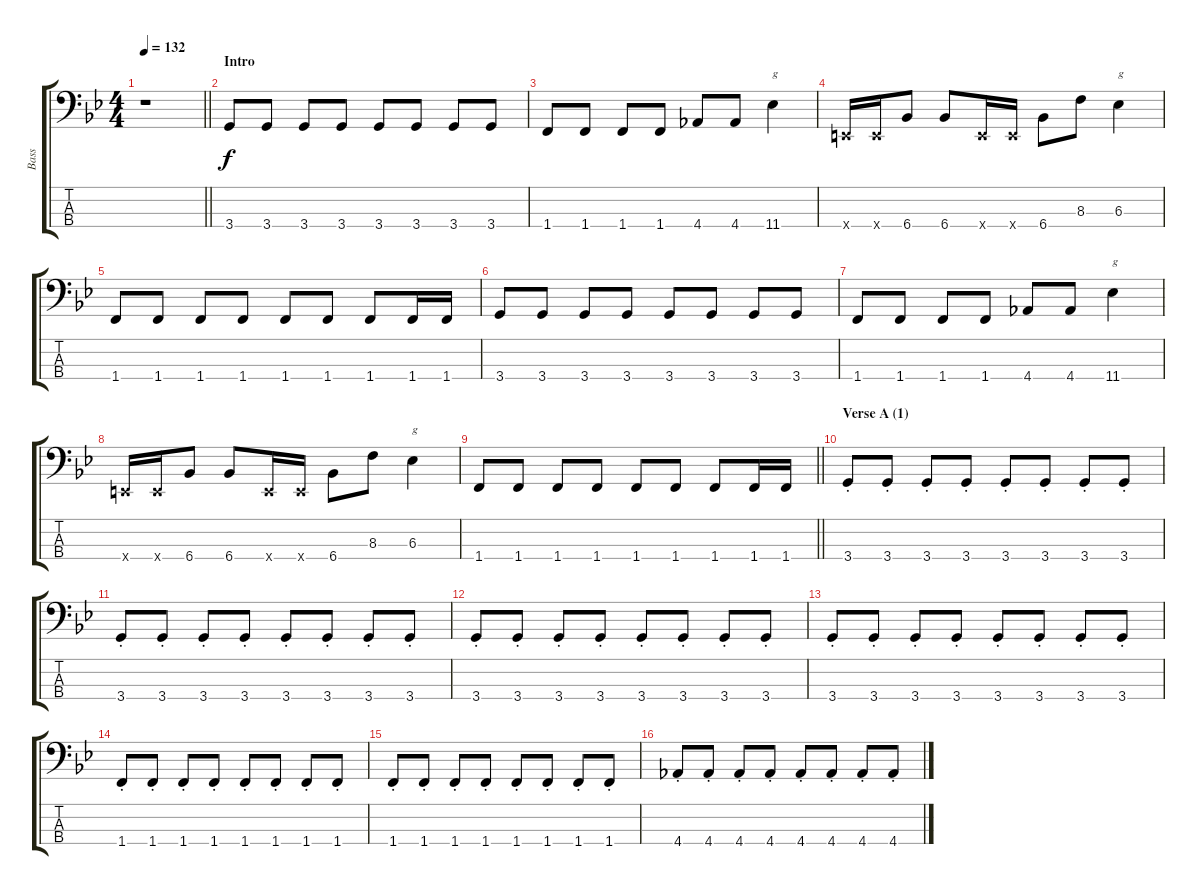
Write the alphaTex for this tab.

\track ("Bass" "Bass") {instrument electricbasspick}
\staff {score tabs}
\tuning (G2 D2 A1 E1) {hide}
\ts (4 4)
\tempo 132
\clef f4
\barLineRight lightlight
\ks bb
r.1{dy f instrument electricbasspick} |
\section ("" "Intro")
3.4.8 3.4.8 3.4.8 3.4.8 3.4.8 3.4.8 3.4.8 3.4.8 |
1.4.8 1.4.8 1.4.8 1.4.8 4.4.8 4.4.8 11.4.4{txt "g"} |
0.4{x}.16 0.4{x}.16 6.4.8 6.4.8 0.4{x}.16 0.4{x}.16 6.4.8 8.3.8 6.3.4{txt "g"} |
1.4.8 1.4.8 1.4.8 1.4.8 1.4.8 1.4.8 1.4.8 1.4.16 1.4.16 |
3.4.8 3.4.8 3.4.8 3.4.8 3.4.8 3.4.8 3.4.8 3.4.8 |
1.4.8 1.4.8 1.4.8 1.4.8 4.4.8 4.4.8 11.4.4{txt "g"} |
0.4{x}.16 0.4{x}.16 6.4.8 6.4.8 0.4{x}.16 0.4{x}.16 6.4.8 8.3.8 6.3.4{txt "g"} |
\barLineRight lightlight
1.4.8 1.4.8 1.4.8 1.4.8 1.4.8 1.4.8 1.4.8 1.4.16 1.4.16 |
\section ("" "Verse A (1)")
3.4{st}.8 3.4{st}.8 3.4{st}.8 3.4{st}.8 3.4{st}.8 3.4{st}.8 3.4{st}.8 3.4{st}.8 |
3.4{st}.8 3.4{st}.8 3.4{st}.8 3.4{st}.8 3.4{st}.8 3.4{st}.8 3.4{st}.8 3.4{st}.8 |
3.4{st}.8 3.4{st}.8 3.4{st}.8 3.4{st}.8 3.4{st}.8 3.4{st}.8 3.4{st}.8 3.4{st}.8 |
3.4{st}.8 3.4{st}.8 3.4{st}.8 3.4{st}.8 3.4{st}.8 3.4{st}.8 3.4{st}.8 3.4{st}.8 |
1.4{st}.8 1.4{st}.8 1.4{st}.8 1.4{st}.8 1.4{st}.8 1.4{st}.8 1.4{st}.8 1.4{st}.8 |
1.4{st}.8 1.4{st}.8 1.4{st}.8 1.4{st}.8 1.4{st}.8 1.4{st}.8 1.4{st}.8 1.4{st}.8 |
4.4{st}.8 4.4{st}.8 4.4{st}.8 4.4{st}.8 4.4{st}.8 4.4{st}.8 4.4{st}.8 4.4{st}.8
